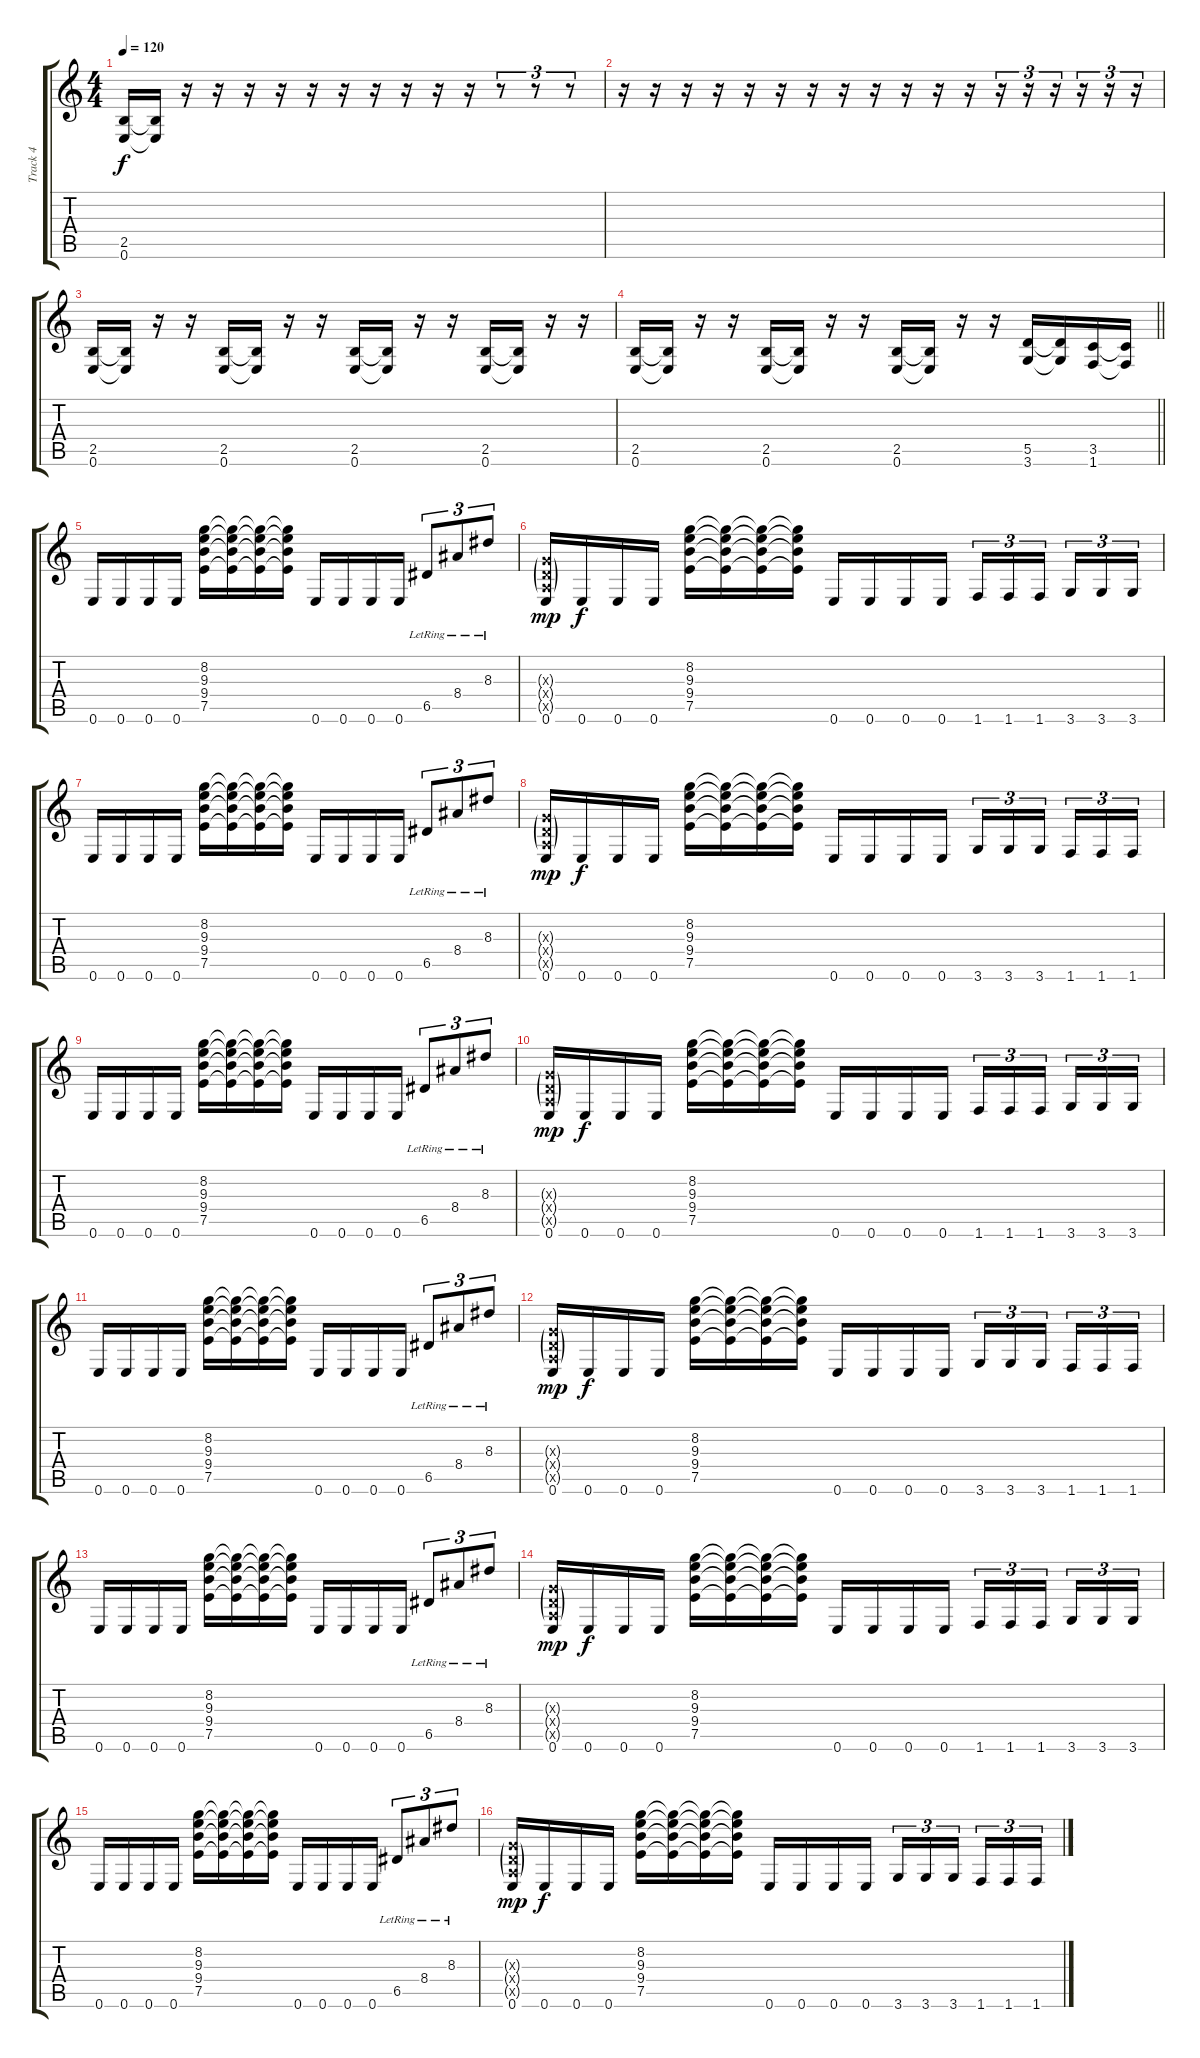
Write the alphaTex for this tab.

\track ("Track 4" "Track 4") {instrument distortionguitar}
\staff {score tabs}
\tuning (E4 B3 G3 D3 A2 E2) {hide}
\ts (4 4)
\tempo 120
\clef g2
\ks c
(2.5 0.6).16{dy f} (2.5{t} 0.6{t}).16 r.16 r.16 r.16 r.16 r.16 r.16 r.16 r.16 r.16 r.16 r.8{tu (3 2)} r.8{tu (3 2)} r.8{tu (3 2)} |
r.16 r.16 r.16 r.16 r.16 r.16 r.16 r.16 r.16 r.16 r.16 r.16 r.16{tu (3 2)} r.16{tu (3 2)} r.16{tu (3 2)} r.16{tu (3 2)} r.16{tu (3 2)} r.16{tu (3 2)} |
(2.5 0.6).16 (2.5{t} 0.6{t}).16 r.16 r.16 (2.5 0.6).16 (2.5{t} 0.6{t}).16 r.16 r.16 (2.5 0.6).16 (2.5{t} 0.6{t}).16 r.16 r.16 (2.5 0.6).16 (2.5{t} 0.6{t}).16 r.16 r.16 |
\barLineRight lightlight
(2.5 0.6).16 (2.5{t} 0.6{t}).16 r.16 r.16 (2.5 0.6).16 (2.5{t} 0.6{t}).16 r.16 r.16 (2.5 0.6).16 (2.5{t} 0.6{t}).16 r.16 r.16 (5.5 3.6).16 (5.5{t} 3.6{t}).16 (3.5 1.6).16 (3.5{t} 1.6{t}).16 |
0.6.16 0.6.16 0.6.16 0.6.16 (8.2 9.3 9.4 7.5).16 (8.2{t} 9.3{t} 9.4{t} 7.5{t}).16 (8.2{t} 9.3{t} 9.4{t} 7.5{t}).16 (8.2{t} 9.3{t} 9.4{t} 7.5{t}).16 0.6.16 0.6.16 0.6.16 0.6.16 6.5{lr}.8{tu (3 2)} 8.4{lr}.8{tu (3 2)} 8.3{lr}.8{tu (3 2)} |
(0.3{g x} 0.4{g x} 0.5{g x} 0.6).16{dy mp} 0.6.16{dy f} 0.6.16 0.6.16 (8.2 9.3 9.4 7.5).16 (8.2{t} 9.3{t} 9.4{t} 7.5{t}).16 (8.2{t} 9.3{t} 9.4{t} 7.5{t}).16 (8.2{t} 9.3{t} 9.4{t} 7.5{t}).16 0.6.16 0.6.16 0.6.16 0.6.16 1.6.16{tu (3 2)} 1.6.16{tu (3 2)} 1.6.16{tu (3 2) beam splitsecondary} 3.6.16{tu (3 2)} 3.6.16{tu (3 2)} 3.6.16{tu (3 2)} |
0.6.16 0.6.16 0.6.16 0.6.16 (8.2 9.3 9.4 7.5).16 (8.2{t} 9.3{t} 9.4{t} 7.5{t}).16 (8.2{t} 9.3{t} 9.4{t} 7.5{t}).16 (8.2{t} 9.3{t} 9.4{t} 7.5{t}).16 0.6.16 0.6.16 0.6.16 0.6.16 6.5{lr}.8{tu (3 2)} 8.4{lr}.8{tu (3 2)} 8.3{lr}.8{tu (3 2)} |
(0.3{g x} 0.4{g x} 0.5{g x} 0.6).16{dy mp} 0.6.16{dy f} 0.6.16 0.6.16 (8.2 9.3 9.4 7.5).16 (8.2{t} 9.3{t} 9.4{t} 7.5{t}).16 (8.2{t} 9.3{t} 9.4{t} 7.5{t}).16 (8.2{t} 9.3{t} 9.4{t} 7.5{t}).16 0.6.16 0.6.16 0.6.16 0.6.16 3.6.16{tu (3 2)} 3.6.16{tu (3 2)} 3.6.16{tu (3 2) beam splitsecondary} 1.6.16{tu (3 2)} 1.6.16{tu (3 2)} 1.6.16{tu (3 2)} |
0.6.16 0.6.16 0.6.16 0.6.16 (8.2 9.3 9.4 7.5).16 (8.2{t} 9.3{t} 9.4{t} 7.5{t}).16 (8.2{t} 9.3{t} 9.4{t} 7.5{t}).16 (8.2{t} 9.3{t} 9.4{t} 7.5{t}).16 0.6.16 0.6.16 0.6.16 0.6.16 6.5{lr}.8{tu (3 2)} 8.4{lr}.8{tu (3 2)} 8.3{lr}.8{tu (3 2)} |
(0.3{g x} 0.4{g x} 0.5{g x} 0.6).16{dy mp} 0.6.16{dy f} 0.6.16 0.6.16 (8.2 9.3 9.4 7.5).16 (8.2{t} 9.3{t} 9.4{t} 7.5{t}).16 (8.2{t} 9.3{t} 9.4{t} 7.5{t}).16 (8.2{t} 9.3{t} 9.4{t} 7.5{t}).16 0.6.16 0.6.16 0.6.16 0.6.16 1.6.16{tu (3 2)} 1.6.16{tu (3 2)} 1.6.16{tu (3 2) beam splitsecondary} 3.6.16{tu (3 2)} 3.6.16{tu (3 2)} 3.6.16{tu (3 2)} |
0.6.16 0.6.16 0.6.16 0.6.16 (8.2 9.3 9.4 7.5).16 (8.2{t} 9.3{t} 9.4{t} 7.5{t}).16 (8.2{t} 9.3{t} 9.4{t} 7.5{t}).16 (8.2{t} 9.3{t} 9.4{t} 7.5{t}).16 0.6.16 0.6.16 0.6.16 0.6.16 6.5{lr}.8{tu (3 2)} 8.4{lr}.8{tu (3 2)} 8.3{lr}.8{tu (3 2)} |
(0.3{g x} 0.4{g x} 0.5{g x} 0.6).16{dy mp} 0.6.16{dy f} 0.6.16 0.6.16 (8.2 9.3 9.4 7.5).16 (8.2{t} 9.3{t} 9.4{t} 7.5{t}).16 (8.2{t} 9.3{t} 9.4{t} 7.5{t}).16 (8.2{t} 9.3{t} 9.4{t} 7.5{t}).16 0.6.16 0.6.16 0.6.16 0.6.16 3.6.16{tu (3 2)} 3.6.16{tu (3 2)} 3.6.16{tu (3 2) beam splitsecondary} 1.6.16{tu (3 2)} 1.6.16{tu (3 2)} 1.6.16{tu (3 2)} |
0.6.16 0.6.16 0.6.16 0.6.16 (8.2 9.3 9.4 7.5).16 (8.2{t} 9.3{t} 9.4{t} 7.5{t}).16 (8.2{t} 9.3{t} 9.4{t} 7.5{t}).16 (8.2{t} 9.3{t} 9.4{t} 7.5{t}).16 0.6.16 0.6.16 0.6.16 0.6.16 6.5{lr}.8{tu (3 2)} 8.4{lr}.8{tu (3 2)} 8.3{lr}.8{tu (3 2)} |
(0.3{g x} 0.4{g x} 0.5{g x} 0.6).16{dy mp} 0.6.16{dy f} 0.6.16 0.6.16 (8.2 9.3 9.4 7.5).16 (8.2{t} 9.3{t} 9.4{t} 7.5{t}).16 (8.2{t} 9.3{t} 9.4{t} 7.5{t}).16 (8.2{t} 9.3{t} 9.4{t} 7.5{t}).16 0.6.16 0.6.16 0.6.16 0.6.16 1.6.16{tu (3 2)} 1.6.16{tu (3 2)} 1.6.16{tu (3 2) beam splitsecondary} 3.6.16{tu (3 2)} 3.6.16{tu (3 2)} 3.6.16{tu (3 2)} |
0.6.16 0.6.16 0.6.16 0.6.16 (8.2 9.3 9.4 7.5).16 (8.2{t} 9.3{t} 9.4{t} 7.5{t}).16 (8.2{t} 9.3{t} 9.4{t} 7.5{t}).16 (8.2{t} 9.3{t} 9.4{t} 7.5{t}).16 0.6.16 0.6.16 0.6.16 0.6.16 6.5{lr}.8{tu (3 2)} 8.4{lr}.8{tu (3 2)} 8.3{lr}.8{tu (3 2)} |
(0.3{g x} 0.4{g x} 0.5{g x} 0.6).16{dy mp} 0.6.16{dy f} 0.6.16 0.6.16 (8.2 9.3 9.4 7.5).16 (8.2{t} 9.3{t} 9.4{t} 7.5{t}).16 (8.2{t} 9.3{t} 9.4{t} 7.5{t}).16 (8.2{t} 9.3{t} 9.4{t} 7.5{t}).16 0.6.16 0.6.16 0.6.16 0.6.16 3.6.16{tu (3 2)} 3.6.16{tu (3 2)} 3.6.16{tu (3 2) beam splitsecondary} 1.6.16{tu (3 2)} 1.6.16{tu (3 2)} 1.6.16{tu (3 2)}
